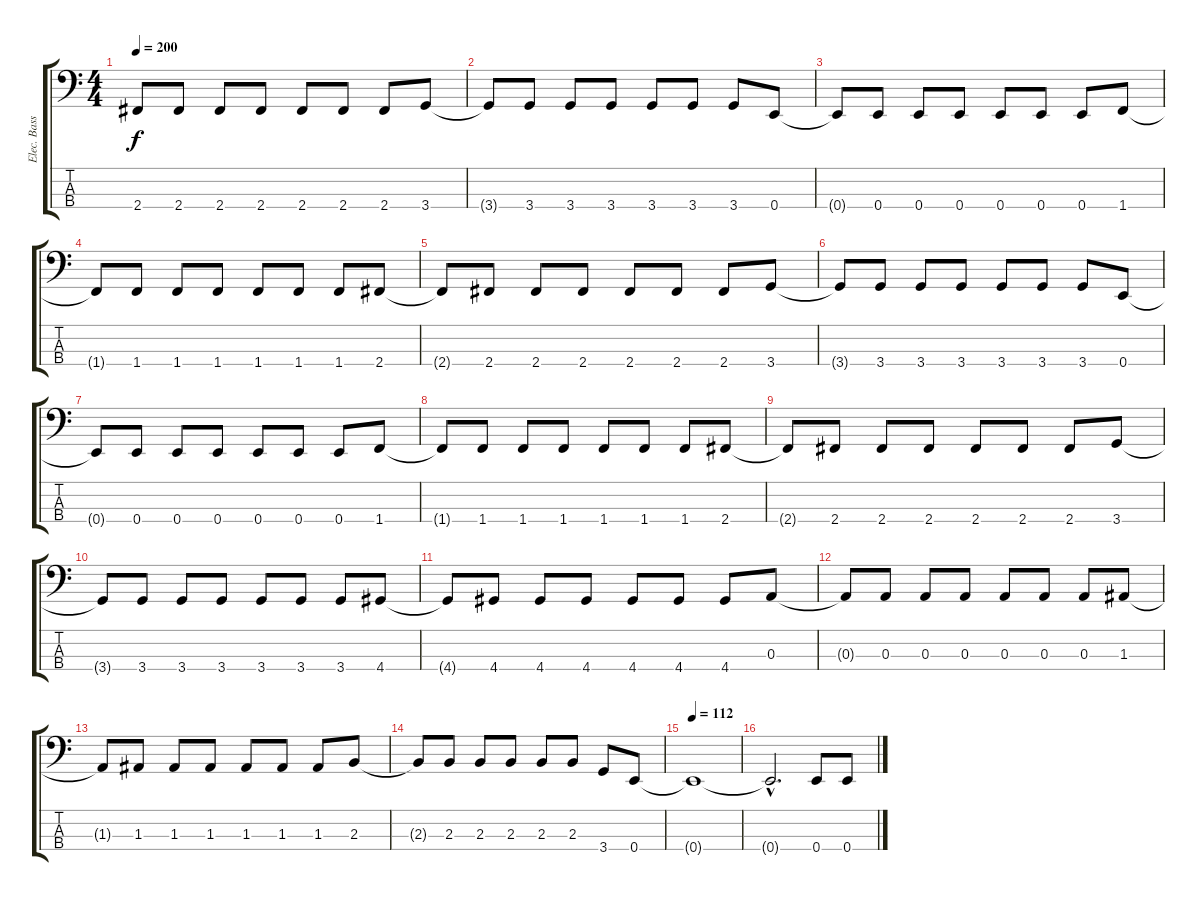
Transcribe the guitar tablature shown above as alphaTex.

\track ("Elec. Bass" "Elec. Bass") {instrument electricbasspick}
\staff {score tabs}
\tuning (G2 D2 A1 E1) {hide}
\ts (4 4)
\tempo 200
\clef f4
\ks c
2.4{t}.8{dy f} 2.4.8 2.4.8 2.4.8 2.4.8 2.4.8 2.4.8 3.4.8 |
3.4{t}.8 3.4.8 3.4.8 3.4.8 3.4.8 3.4.8 3.4.8 0.4.8 |
0.4{t}.8 0.4.8 0.4.8 0.4.8 0.4.8 0.4.8 0.4.8 1.4.8 |
1.4{t}.8 1.4.8 1.4.8 1.4.8 1.4.8 1.4.8 1.4.8 2.4.8 |
2.4{t}.8 2.4.8 2.4.8 2.4.8 2.4.8 2.4.8 2.4.8 3.4.8 |
3.4{t}.8 3.4.8 3.4.8 3.4.8 3.4.8 3.4.8 3.4.8 0.4.8 |
0.4{t}.8 0.4.8 0.4.8 0.4.8 0.4.8 0.4.8 0.4.8 1.4.8 |
1.4{t}.8 1.4.8 1.4.8 1.4.8 1.4.8 1.4.8 1.4.8 2.4.8 |
2.4{t}.8 2.4.8 2.4.8 2.4.8 2.4.8 2.4.8 2.4.8 3.4.8 |
3.4{t}.8 3.4.8 3.4.8 3.4.8 3.4.8 3.4.8 3.4.8 4.4.8 |
4.4{t}.8 4.4.8 4.4.8 4.4.8 4.4.8 4.4.8 4.4.8 0.3.8 |
0.3{t}.8 0.3.8 0.3.8 0.3.8 0.3.8 0.3.8 0.3.8 1.3.8 |
1.3{t}.8 1.3.8 1.3.8 1.3.8 1.3.8 1.3.8 1.3.8 2.3.8 |
2.3{t}.8 2.3.8 2.3.8 2.3.8 2.3.8 2.3.8 3.4.8 0.4.8 |
\tempo 112
0.4{t}.1 |
0.4{hac t}.2{d} 0.4.8 0.4.8
